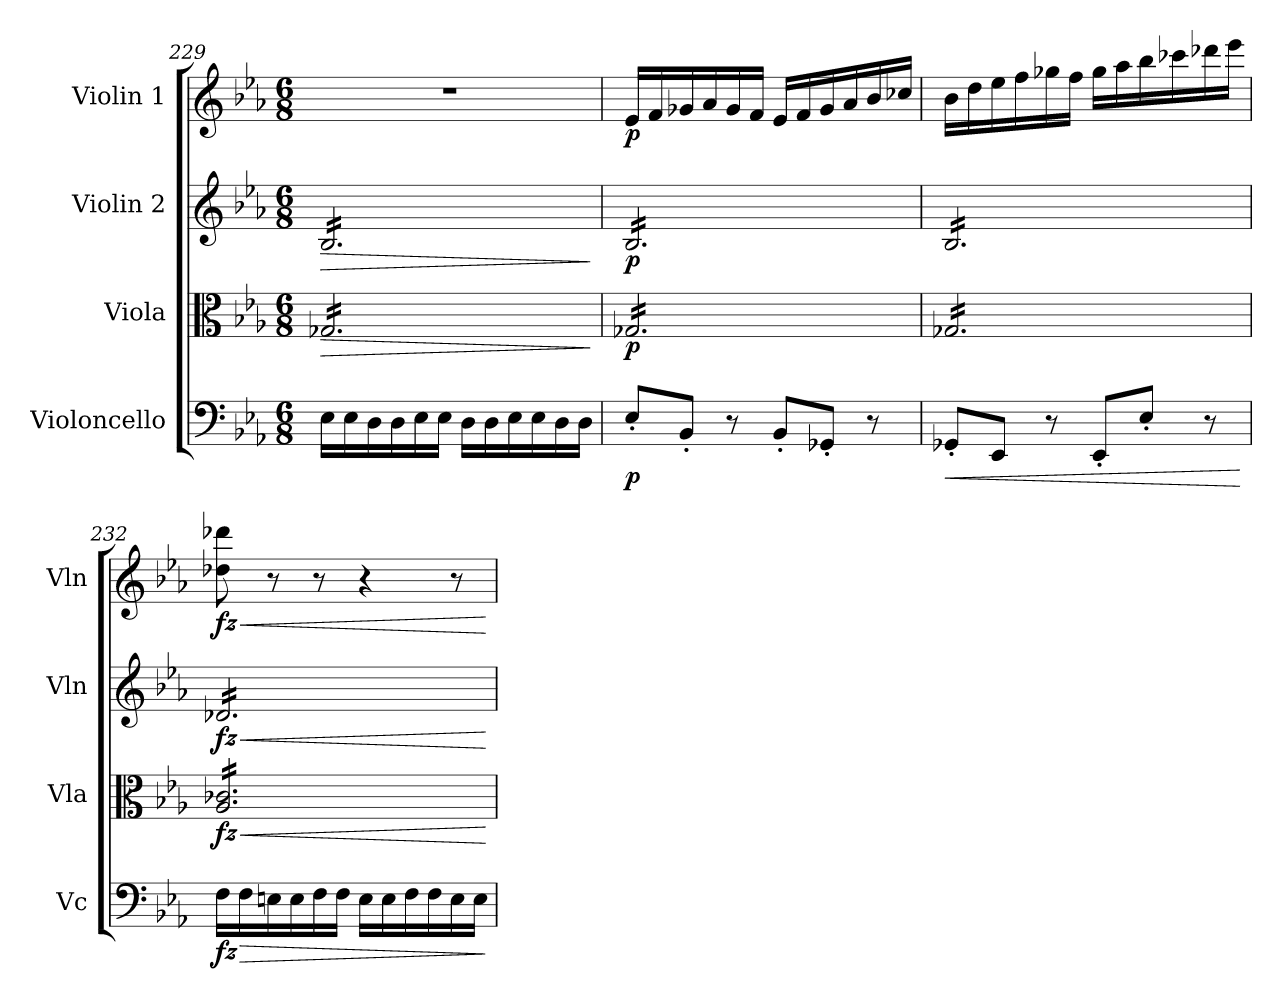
**kern	**dynam	**kern	**dynam	**kern	**dynam	**kern	**dynam
*part4	*part4	*part3	*part3	*part2	*part2	*part1	*part1
*staff4	*staff4	*staff3	*staff3	*staff2	*staff2	*staff1	*staff1
*I"Violoncello	*	*I"Viola	*	*I"Violin 2	*	*I"Violin 1	*
*I'Vc	*	*I'Vla	*	*I'Vln	*	*I'Vln	*
!!LO:LB:g=z
*clefF4	*	*clefC3	*	*clefG2	*	*clefG2	*
*k[b-e-a-]	*	*k[b-e-a-]	*	*k[b-e-a-]	*	*k[b-e-a-]	*
*M6/8	*	*M6/8	*	*M6/8	*	*M6/8	*
=229	=229	=229	=229	=229	=229	=229	=229
!	!	!	!LO:HP:b	!	!LO:HP:b	!	!
*	*	*tremolo	*	*	*	*	*
*	*	*	*	*tremolo	*	*	*
16E-\LL	.	16G-X/LL	>	16B-/LL	>	2.r	.
16E-\	.	16G-X/	.	16B-/	.	.	.
16D\	.	16G-X/	.	16B-/	.	.	.
16D\	.	16G-X/	.	16B-/	.	.	.
16E-\	.	16G-X/	.	16B-/	.	.	.
16E-\JJ	.	16G-X/	.	16B-/	.	.	.
16D\LL	.	16G-X/	.	16B-/	.	.	.
16D\	.	16G-X/	.	16B-/	.	.	.
16E-\	.	16G-X/	.	16B-/	.	.	.
16E-\	.	16G-X/	.	16B-/	.	.	.
16D\	.	16G-X/	.	16B-/	.	.	.
16D\JJ	.	16G-X/JJ	.	16B-/JJ	.	.	.
.	.	.	]	.	]	.	.
=230	=230	=230	=230	=230	=230	=230	=230
!	!LO:DY:b	!	!LO:DY:b	!	!LO:DY:b	!	!LO:DY:b
8E-'/L	p	16G-X/LL	p	16B-/LL	p	16e-/LL	p
.	.	16G-X/	.	16B-/	.	16f/	.
8BB-'/J	.	16G-X/	.	16B-/	.	16g-X/	.
.	.	16G-X/	.	16B-/	.	16a-/	.
8r	.	16G-X/	.	16B-/	.	16g-/	.
.	.	16G-X/	.	16B-/	.	16f/JJ	.
8BB-'/L	.	16G-X/	.	16B-/	.	16e-/LL	.
.	.	16G-X/	.	16B-/	.	16f/	.
8GG-X'/J	.	16G-X/	.	16B-/	.	16g-/	.
.	.	16G-X/	.	16B-/	.	16a-/	.
8r	.	16G-X/	.	16B-/	.	16b-/	.
.	.	16G-X/JJ	.	16B-/JJ	.	16cc-X/JJ	.
=231	=231	=231	=231	=231	=231	=231	=231
!	!LO:HP:b	!	!	!	!	!	!
8GG-X'/L	<	16G-X/LL	.	16B-/LL	.	16b-\LL	.
.	.	16G-X/	.	16B-/	.	16dd\	.
8EE-/J	.	16G-X/	.	16B-/	.	16ee-\	.
.	.	16G-X/	.	16B-/	.	16ff\	.
8r	.	16G-X/	.	16B-/	.	16gg-X\	.
.	.	16G-X/	.	16B-/	.	16ff\JJ	.
8EE-'/L	.	16G-X/	.	16B-/	.	16gg-\LL	.
.	.	16G-X/	.	16B-/	.	16aa-\	.
8E-'/J	.	16G-X/	.	16B-/	.	16bb-\	.
.	.	16G-X/	.	16B-/	.	16ccc-X\	.
8r	.	16G-X/	.	16B-/	.	16ddd-X\	.
.	.	16G-X/JJ	.	16B-/JJ	.	16eee-\JJ	.
.	[	.	.	.	.	.	.
=232	=232	=232	=232	=232	=232	=232	=232
!	!LO:HP:b	!	!LO:HP:b	!	!LO:HP:b	!	!LO:HP:b
!	!LO:DY:n=1:b	!	!LO:DY:n=1:b	!	!LO:DY:n=1:b	!	!LO:DY:n=1:b
16F\LL	> fz	16A-/ 16c-X/LL	< fz	16d-X/LL	< fz	8dd-X\ 8ddd-X\	< fz
16F\	.	16A-/ 16c-X/	.	16d-X/	.	.	.
16En\	.	16A-/ 16c-X/	.	16d-X/	.	8r	.
16E\	.	16A-/ 16c-X/	.	16d-X/	.	.	.
16F\	.	16A-/ 16c-X/	.	16d-X/	.	8r	.
16F\JJ	.	16A-/ 16c-X/	.	16d-X/	.	.	.
16E\LL	.	16A-/ 16c-X/	.	16d-X/	.	4r	.
16E\	.	16A-/ 16c-X/	.	16d-X/	.	.	.
16F\	.	16A-/ 16c-X/	.	16d-X/	.	.	.
16F\	.	16A-/ 16c-X/	.	16d-X/	.	.	.
16E\	.	16A-/ 16c-X/	.	16d-X/	.	8r	.
16E\JJ	.	16A-/ 16c-X/JJ	.	16d-X/JJ	.	.	.
*	*	*	*	*Xtremolo	*	*	*
*	*	*Xtremolo	*	*	*	*	*
.	]	.	[	.	[	.	[
=	=	=	=	=	=	=	=
*-	*-	*-	*-	*-	*-	*-	*-
